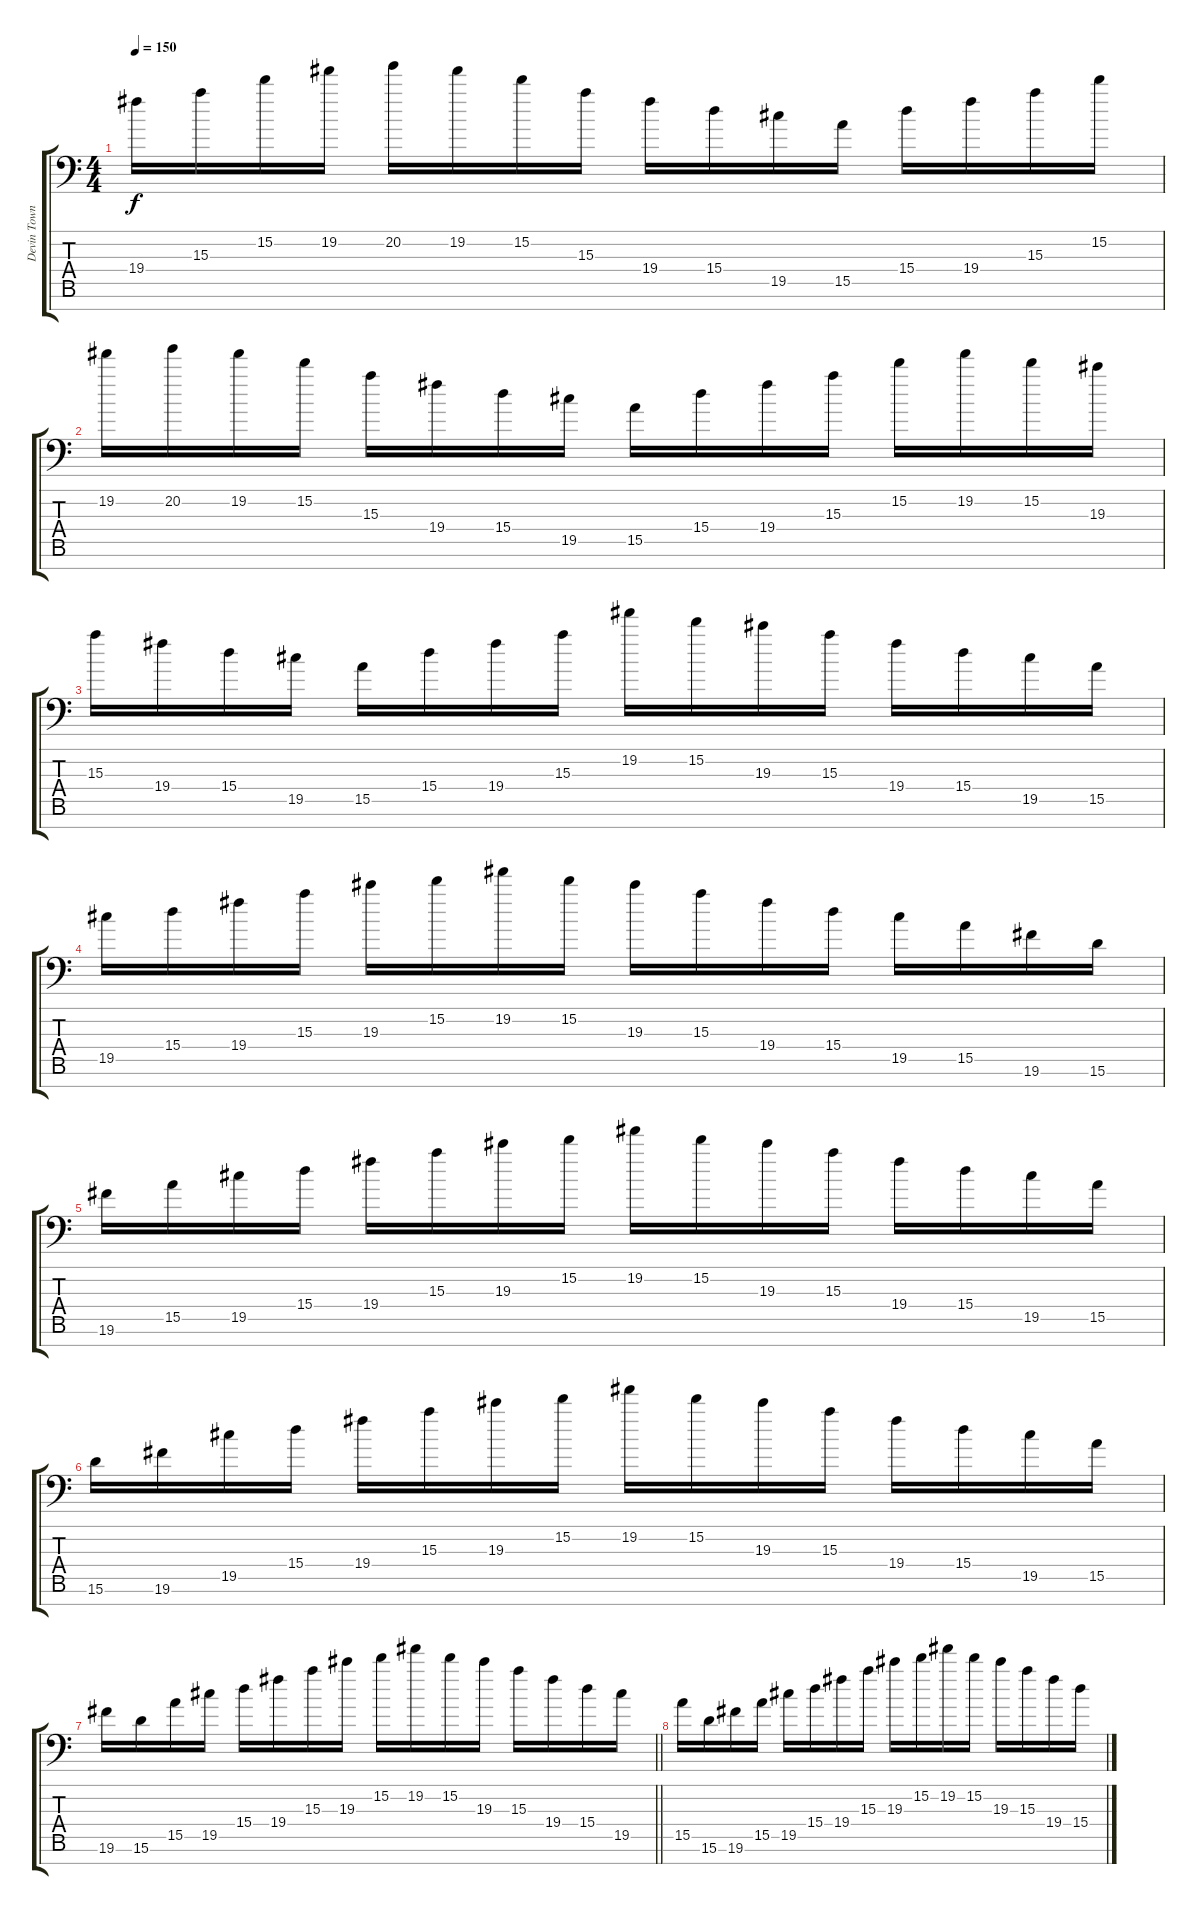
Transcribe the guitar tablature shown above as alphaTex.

\track ("Devin Townsend" "Devin Town") {instrument distortionguitar}
\staff {score tabs}
\tuning (Eb4 B3 Gb3 B2 Gb2 B1 Gb1) {hide}
\ts (4 4)
\tempo 150
\clef f4
\ks c
19.4.16{dy f} 15.3.16 15.2.16 19.2.16 20.2.16 19.2.16 15.2.16 15.3.16 19.4.16 15.4.16 19.5.16 15.5.16 15.4.16 19.4.16 15.3.16 15.2.16 |
19.2.16 20.2.16 19.2.16 15.2.16 15.3.16 19.4.16 15.4.16 19.5.16 15.5.16 15.4.16 19.4.16 15.3.16 15.2.16 19.2.16 15.2.16 19.3.16 |
15.3.16 19.4.16 15.4.16 19.5.16 15.5.16 15.4.16 19.4.16 15.3.16 19.2.16 15.2.16 19.3.16 15.3.16 19.4.16 15.4.16 19.5.16 15.5.16 |
19.5.16 15.4.16 19.4.16 15.3.16 19.3.16 15.2.16 19.2.16 15.2.16 19.3.16 15.3.16 19.4.16 15.4.16 19.5.16 15.5.16 19.6.16 15.6.16 |
19.6.16 15.5.16 19.5.16 15.4.16 19.4.16 15.3.16 19.3.16 15.2.16 19.2.16 15.2.16 19.3.16 15.3.16 19.4.16 15.4.16 19.5.16 15.5.16 |
15.6.16 19.6.16 19.5.16 15.4.16 19.4.16 15.3.16 19.3.16 15.2.16 19.2.16 15.2.16 19.3.16 15.3.16 19.4.16 15.4.16 19.5.16 15.5.16 |
\barLineRight lightlight
19.6.16 15.6.16 15.5.16 19.5.16 15.4.16 19.4.16 15.3.16 19.3.16 15.2.16 19.2.16 15.2.16 19.3.16 15.3.16 19.4.16 15.4.16 19.5.16 |
15.5.16 15.6.16 19.6.16 15.5.16 19.5.16 15.4.16 19.4.16 15.3.16 19.3.16 15.2.16 19.2.16 15.2.16 19.3.16 15.3.16 19.4.16 15.4.16
